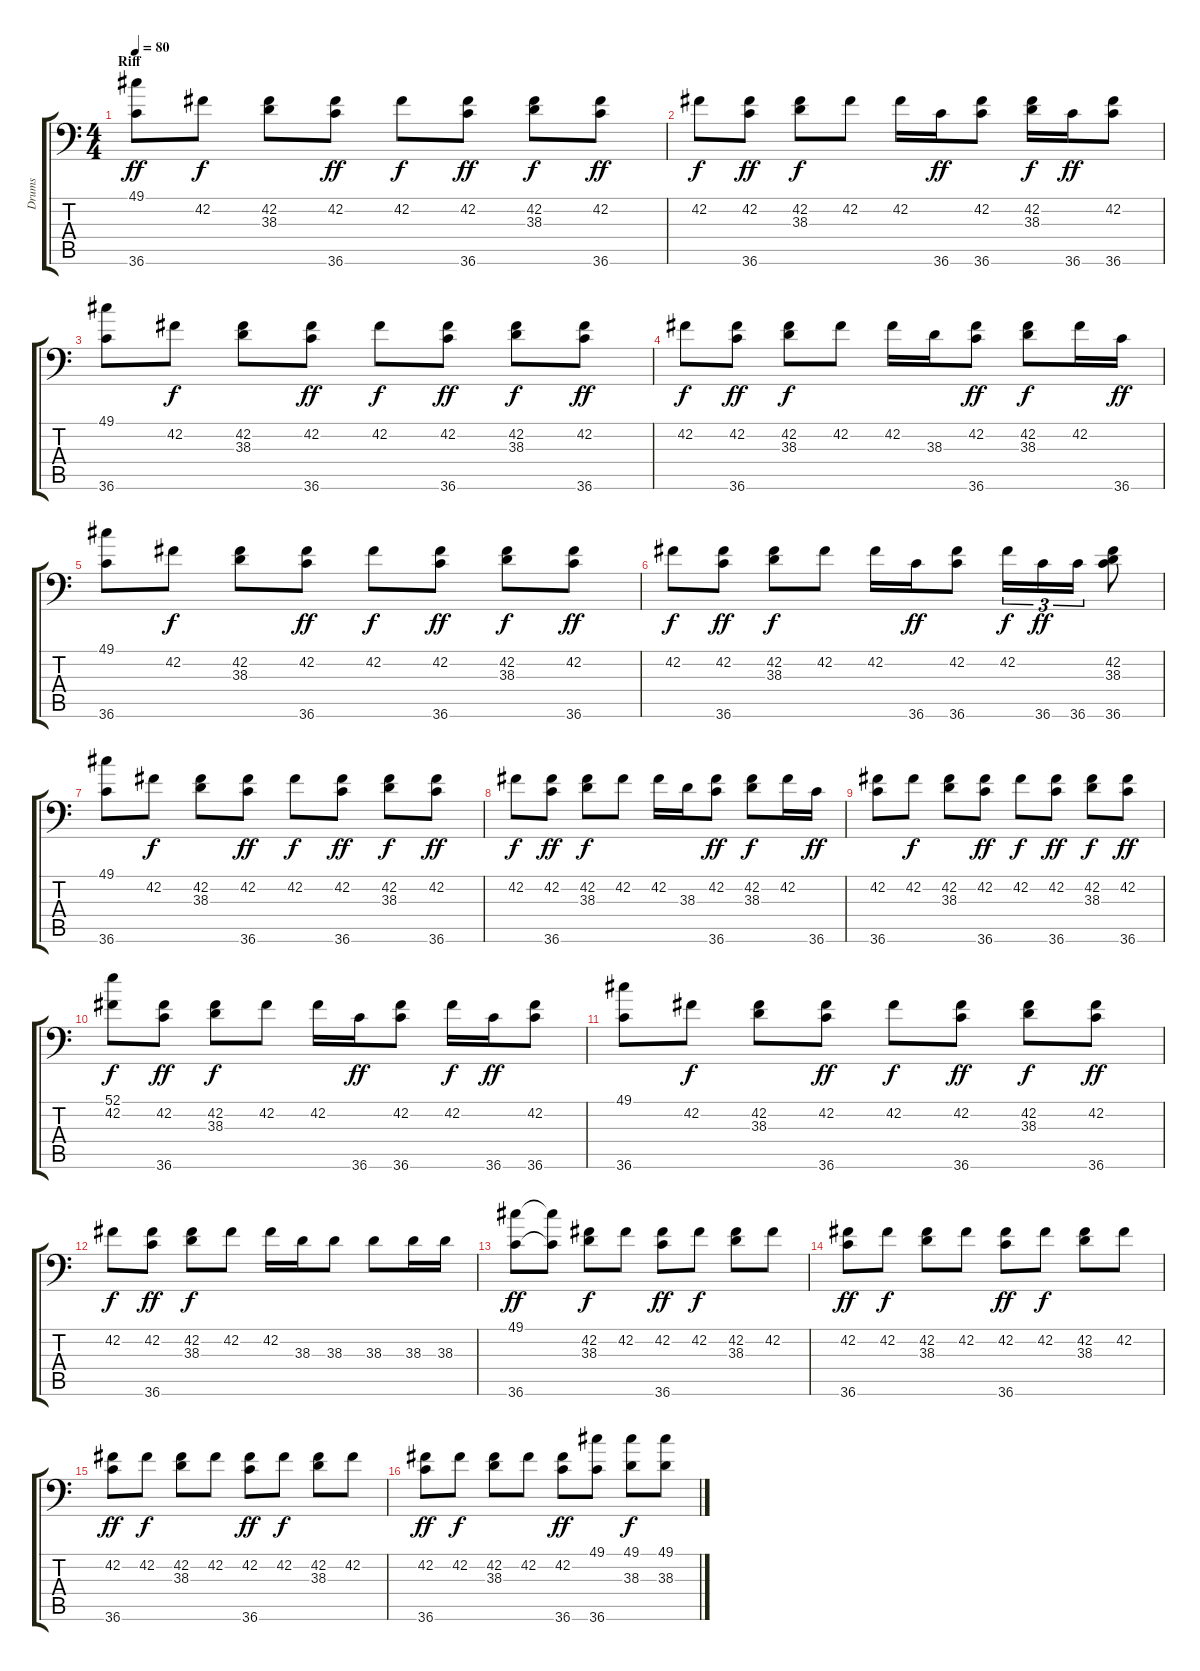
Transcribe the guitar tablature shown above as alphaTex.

\track ("Drums         " "Drums     ") {instrument acousticgrandpiano}
\staff {score tabs}
\tuning (C-1 C-1 C-1 C-1 C-1 C-1) {hide}
\ts (4 4)
\section ("" "Riff")
\tempo 80
\clef f4
\ks c
(49.1 36.6).8{dy ff} 42.2.8{dy f} (42.2 38.3).8 (42.2 36.6).8{dy ff} 42.2.8{dy f} (42.2 36.6).8{dy ff} (42.2 38.3).8{dy f} (42.2 36.6).8{dy ff} |
42.2.8{dy f} (42.2 36.6).8{dy ff} (42.2 38.3).8{dy f} 42.2.8 42.2.16 36.6.16{dy ff} (42.2 36.6).8 (42.2 38.3).16{dy f} 36.6.16{dy ff} (42.2 36.6).8 |
(49.1 36.6).8 42.2.8{dy f} (42.2 38.3).8 (42.2 36.6).8{dy ff} 42.2.8{dy f} (42.2 36.6).8{dy ff} (42.2 38.3).8{dy f} (42.2 36.6).8{dy ff} |
42.2.8{dy f} (42.2 36.6).8{dy ff} (42.2 38.3).8{dy f} 42.2.8 42.2.16 38.3.16 (42.2 36.6).8{dy ff} (42.2 38.3).8{dy f} 42.2.16 36.6.16{dy ff} |
(49.1 36.6).8 42.2.8{dy f} (42.2 38.3).8 (42.2 36.6).8{dy ff} 42.2.8{dy f} (42.2 36.6).8{dy ff} (42.2 38.3).8{dy f} (42.2 36.6).8{dy ff} |
42.2.8{dy f} (42.2 36.6).8{dy ff} (42.2 38.3).8{dy f} 42.2.8 42.2.16 36.6.16{dy ff} (42.2 36.6).8 42.2.16{tu (3 2) dy f} 36.6.16{tu (3 2) dy ff} 36.6.16{tu (3 2)} (42.2 38.3 36.6).8 |
(49.1 36.6).8 42.2.8{dy f} (42.2 38.3).8 (42.2 36.6).8{dy ff} 42.2.8{dy f} (42.2 36.6).8{dy ff} (42.2 38.3).8{dy f} (42.2 36.6).8{dy ff} |
42.2.8{dy f} (42.2 36.6).8{dy ff} (42.2 38.3).8{dy f} 42.2.8 42.2.16 38.3.16 (42.2 36.6).8{dy ff} (42.2 38.3).8{dy f} 42.2.16 36.6.16{dy ff} |
(42.2 36.6).8 42.2.8{dy f} (42.2 38.3).8 (42.2 36.6).8{dy ff} 42.2.8{dy f} (42.2 36.6).8{dy ff} (42.2 38.3).8{dy f} (42.2 36.6).8{dy ff} |
(52.1 42.2).8{dy f} (42.2 36.6).8{dy ff} (42.2 38.3).8{dy f} 42.2.8 42.2.16 36.6.16{dy ff} (42.2 36.6).8 42.2.16{dy f} 36.6.16{dy ff} (42.2 36.6).8 |
(49.1 36.6).8 42.2.8{dy f} (42.2 38.3).8 (42.2 36.6).8{dy ff} 42.2.8{dy f} (42.2 36.6).8{dy ff} (42.2 38.3).8{dy f} (42.2 36.6).8{dy ff} |
42.2.8{dy f} (42.2 36.6).8{dy ff} (42.2 38.3).8{dy f} 42.2.8 42.2.16 38.3.16 38.3.8 38.3.8 38.3.16 38.3.16 |
(49.1 36.6).8{dy ff} (49.1{t} 36.6{t}).8 (42.2 38.3).8{dy f} 42.2.8 (42.2 36.6).8{dy ff} 42.2.8{dy f} (42.2 38.3).8 42.2.8 |
(42.2 36.6).8{dy ff} 42.2.8{dy f} (42.2 38.3).8 42.2.8 (42.2 36.6).8{dy ff} 42.2.8{dy f} (42.2 38.3).8 42.2.8 |
(42.2 36.6).8{dy ff} 42.2.8{dy f} (42.2 38.3).8 42.2.8 (42.2 36.6).8{dy ff} 42.2.8{dy f} (42.2 38.3).8 42.2.8 |
(42.2 36.6).8{dy ff} 42.2.8{dy f} (42.2 38.3).8 42.2.8 (42.2 36.6).8{dy ff} (49.1 36.6).8 (49.1 38.3).8{dy f} (49.1 38.3).8
